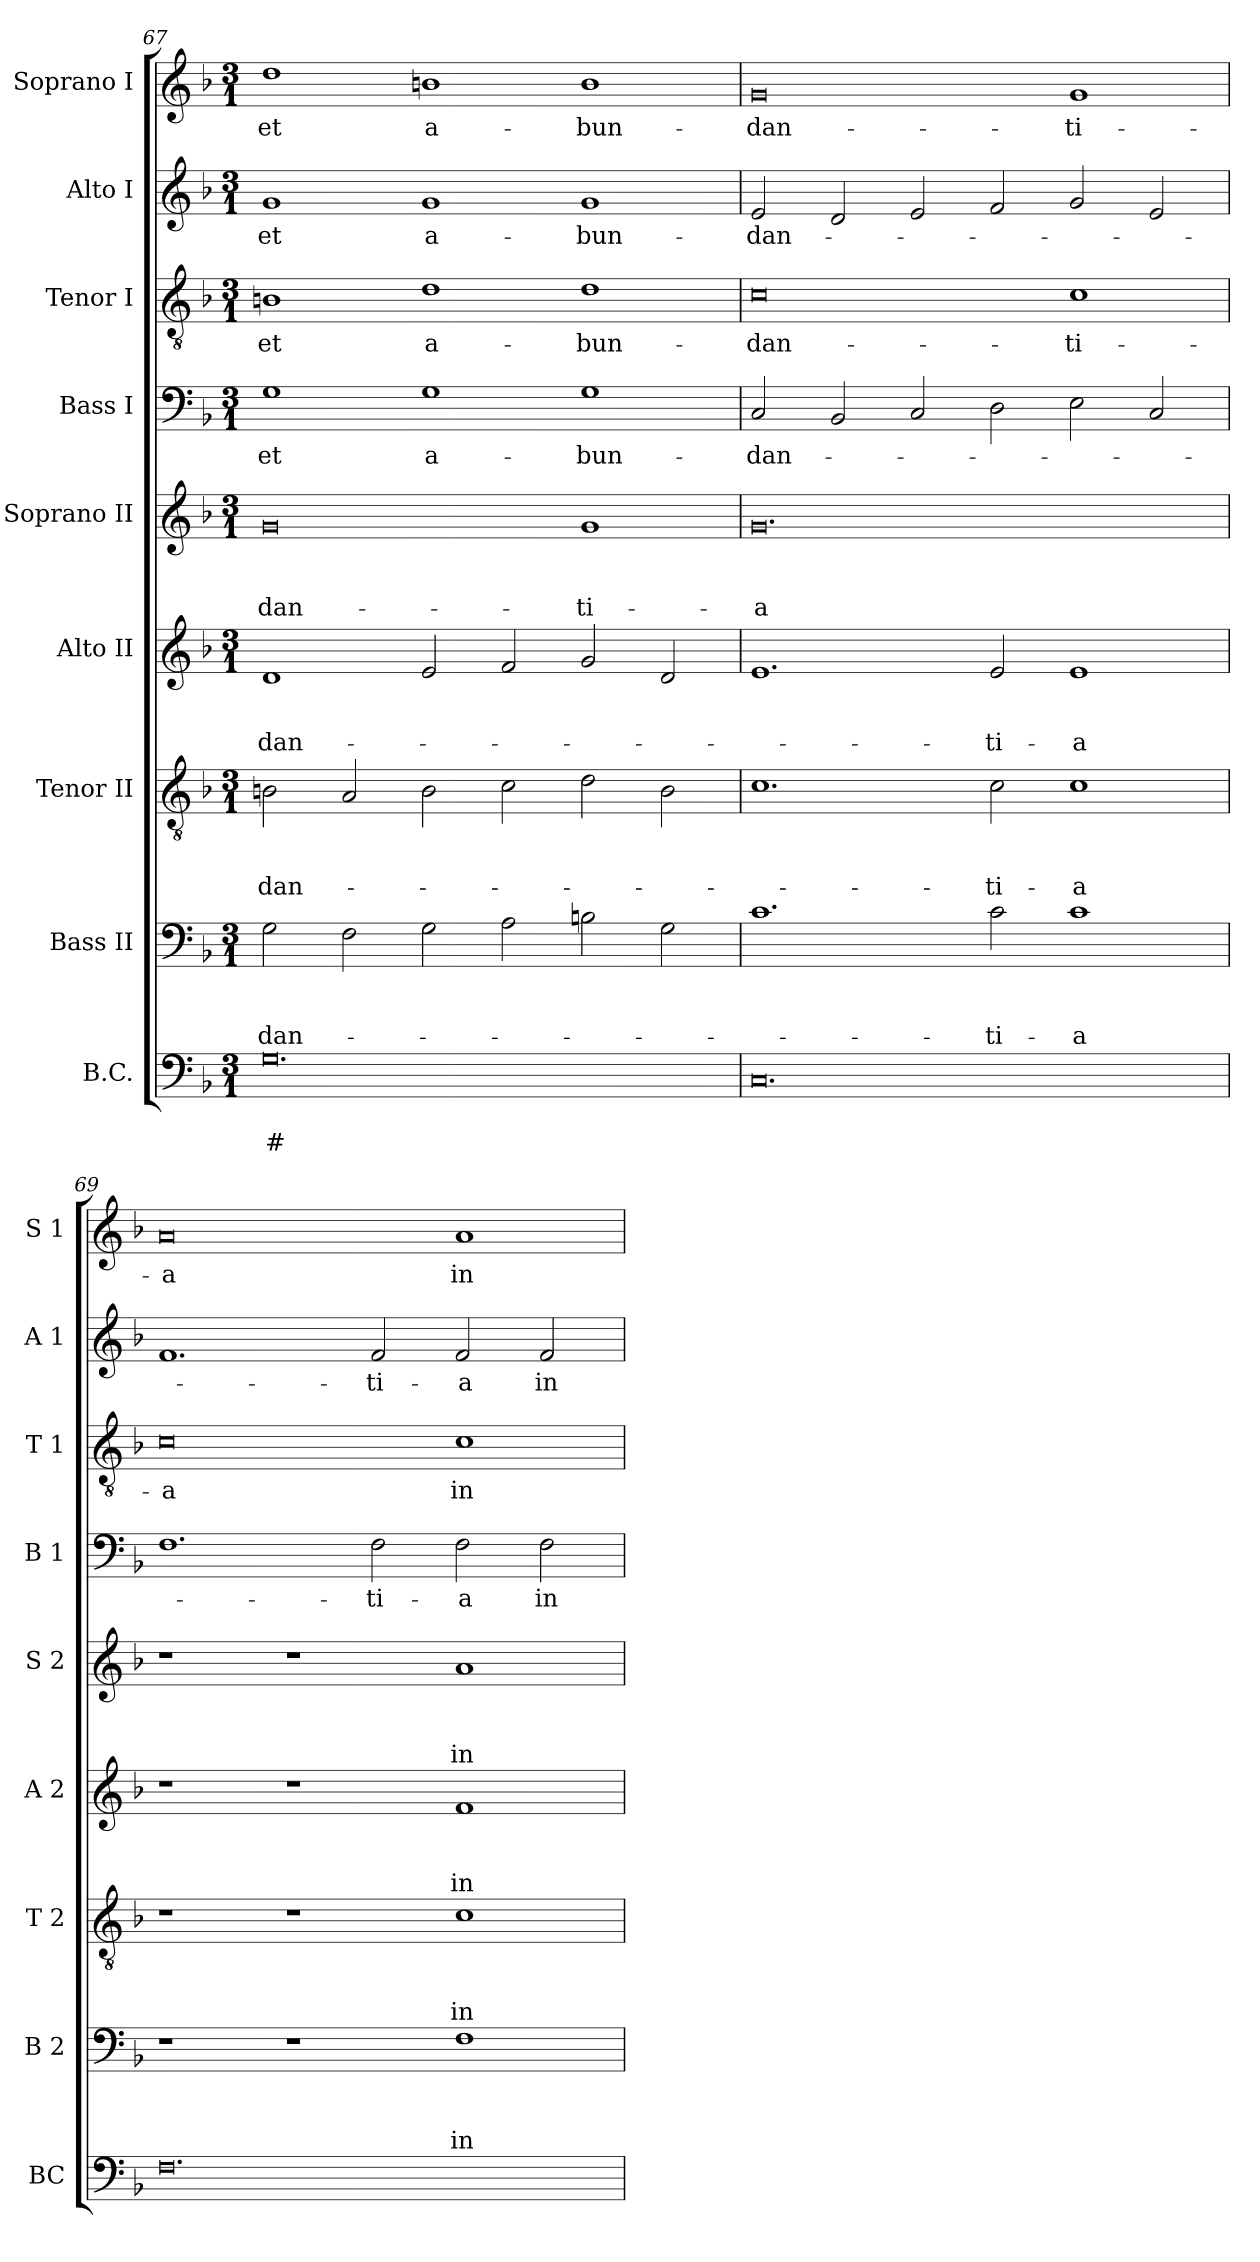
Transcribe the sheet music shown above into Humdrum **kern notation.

**kern	**text	**text	**kern	**text	**text	**text	**kern	**text	**text	**text	**kern	**text	**text	**text	**kern	**text	**text	**text	**kern	**text	**kern	**text	**kern	**text	**kern	**text
*part9	*part9	*part9	*part8	*part8	*part8	*part8	*part7	*part7	*part7	*part7	*part6	*part6	*part6	*part6	*part5	*part5	*part5	*part5	*part4	*part4	*part3	*part3	*part2	*part2	*part1	*part1
*staff9	*staff9	*staff9	*staff8	*staff8	*staff8	*staff8	*staff7	*staff7	*staff7	*staff7	*staff6	*staff6	*staff6	*staff6	*staff5	*staff5	*staff5	*staff5	*staff4	*staff4	*staff3	*staff3	*staff2	*staff2	*staff1	*staff1
*I"B.C.	*	*	*I"Bass II	*	*	*	*I"Tenor II	*	*	*	*I"Alto II	*	*	*	*I"Soprano II	*	*	*	*I"Bass I	*	*I"Tenor I	*	*I"Alto I	*	*I"Soprano I	*
*I'BC	*	*	*I'B 2	*	*	*	*I'T 2	*	*	*	*I'A 2	*	*	*	*I'S 2	*	*	*	*I'B 1	*	*I'T 1	*	*I'A 1	*	*I'S 1	*
!!LO:PB:g=z
*clefF4	*	*	*clefF4	*	*	*	*clefGv2	*	*	*	*clefG2	*	*	*	*clefG2	*	*	*	*clefF4	*	*clefGv2	*	*clefG2	*	*clefG2	*
*k[b-]	*	*	*k[b-]	*	*	*	*k[b-]	*	*	*	*k[b-]	*	*	*	*k[b-]	*	*	*	*k[b-]	*	*k[b-]	*	*k[b-]	*	*k[b-]	*
*F:	*	*	*F:	*	*	*	*F:	*	*	*	*F:	*	*	*	*F:	*	*	*	*F:	*	*F:	*	*F:	*	*F:	*
*M3/1	*	*	*M3/1	*	*	*	*M3/1	*	*	*	*M3/1	*	*	*	*M3/1	*	*	*	*M3/1	*	*M3/1	*	*M3/1	*	*M3/1	*
=67	=67	=67	=67	=67	=67	=67	=67	=67	=67	=67	=67	=67	=67	=67	=67	=67	=67	=67	=67	=67	=67	=67	=67	=67	=67	=67
!	!	!LO:LY:b	!	!	!	!LO:LY:b	!	!	!	!LO:LY:b	!	!	!	!LO:LY:b	!	!	!	!LO:LY:b	!	!LO:LY:b	!	!LO:LY:b	!	!LO:LY:b	!	!LO:LY:b
0.G	.	#	2G\	.	.	-dan-	2Bn\	.	.	-dan-	1d	.	.	-dan-	0g	.	.	-dan-	1G	et	1Bn	et	1g	et	1dd	et
.	.	.	2F\	.	.	.	2A/	.	.	.	.	.	.	.	.	.	.	.	.	.	.	.	.	.	.	.
!	!	!	!	!	!	!	!	!	!	!	!	!	!	!	!	!	!	!	!	!LO:LY:b	!	!LO:LY:b	!	!LO:LY:b	!	!LO:LY:b
.	.	.	2G\	.	.	.	2B\	.	.	.	2e/	.	.	.	.	.	.	.	1G	a-	1d	a-	1g	a-	1bn	a-
.	.	.	2A\	.	.	.	2c\	.	.	.	2f/	.	.	.	.	.	.	.	.	.	.	.	.	.	.	.
!	!	!	!	!	!	!	!	!	!	!	!	!	!	!	!	!	!	!LO:LY:b	!	!LO:LY:b	!	!LO:LY:b	!	!LO:LY:b	!	!LO:LY:b
.	.	.	2Bn\	.	.	.	2d\	.	.	.	2g/	.	.	.	1g	.	.	-ti-	1G	-bun-	1d	-bun-	1g	-bun-	1b	-bun-
.	.	.	2G\	.	.	.	2B\	.	.	.	2d/	.	.	.	.	.	.	.	.	.	.	.	.	.	.	.
=68	=68	=68	=68	=68	=68	=68	=68	=68	=68	=68	=68	=68	=68	=68	=68	=68	=68	=68	=68	=68	=68	=68	=68	=68	=68	=68
!	!	!	!	!	!	!	!	!	!	!	!	!	!	!	!	!	!	!LO:LY:b	!	!LO:LY:b	!	!LO:LY:b	!	!LO:LY:b	!	!LO:LY:b
0.C	.	.	1.c	.	.	.	1.c	.	.	.	1.e	.	.	.	0.g	.	.	-a	2C/	-dan-	0c	-dan-	2e/	-dan-	0g	-dan-
.	.	.	.	.	.	.	.	.	.	.	.	.	.	.	.	.	.	.	2BB-/	.	.	.	2d/	.	.	.
.	.	.	.	.	.	.	.	.	.	.	.	.	.	.	.	.	.	.	2C/	.	.	.	2e/	.	.	.
!	!	!	!	!	!	!LO:LY:b	!	!	!	!LO:LY:b	!	!	!	!LO:LY:b	!	!	!	!	!	!	!	!	!	!	!	!
.	.	.	2c\	.	.	-ti-	2c\	.	.	-ti-	2e/	.	.	-ti-	.	.	.	.	2D\	.	.	.	2f/	.	.	.
!	!	!	!	!	!	!LO:LY:b	!	!	!	!LO:LY:b	!	!	!	!LO:LY:b	!	!	!	!	!	!	!	!LO:LY:b	!	!	!	!LO:LY:b
.	.	.	1c	.	.	-a	1c	.	.	-a	1e	.	.	-a	.	.	.	.	2E\	.	1c	-ti-	2g/	.	1g	-ti-
.	.	.	.	.	.	.	.	.	.	.	.	.	.	.	.	.	.	.	2C/	.	.	.	2e/	.	.	.
=69	=69	=69	=69	=69	=69	=69	=69	=69	=69	=69	=69	=69	=69	=69	=69	=69	=69	=69	=69	=69	=69	=69	=69	=69	=69	=69
!	!	!	!	!	!	!	!	!	!	!	!	!	!	!	!	!	!	!	!	!	!	!LO:LY:b	!	!	!	!LO:LY:b
0.F	.	.	1r	.	.	.	1r	.	.	.	1r	.	.	.	1r	.	.	.	1.F	.	0c	-a	1.f	.	0a	-a
.	.	.	1r	.	.	.	1r	.	.	.	1r	.	.	.	1r	.	.	.	.	.	.	.	.	.	.	.
!	!	!	!	!	!	!	!	!	!	!	!	!	!	!	!	!	!	!	!	!LO:LY:b	!	!	!	!LO:LY:b	!	!
.	.	.	.	.	.	.	.	.	.	.	.	.	.	.	.	.	.	.	2F\	-ti-	.	.	2f/	-ti-	.	.
!	!	!	!	!	!	!LO:LY:b	!	!	!	!LO:LY:b	!	!	!	!LO:LY:b	!	!	!	!LO:LY:b	!	!LO:LY:b	!	!LO:LY:b	!	!LO:LY:b	!	!LO:LY:b
.	.	.	1F	.	.	in-	1c	.	.	in-	1f	.	.	in-	1a	.	.	in-	2F\	-a	1c	in	2f/	-a	1a	in
!	!	!	!	!	!	!	!	!	!	!	!	!	!	!	!	!	!	!	!	!LO:LY:b	!	!	!	!LO:LY:b	!	!
.	.	.	.	.	.	.	.	.	.	.	.	.	.	.	.	.	.	.	2F\	in	.	.	2f/	in	.	.
=	=	=	=	=	=	=	=	=	=	=	=	=	=	=	=	=	=	=	=	=	=	=	=	=	=	=
*-	*-	*-	*-	*-	*-	*-	*-	*-	*-	*-	*-	*-	*-	*-	*-	*-	*-	*-	*-	*-	*-	*-	*-	*-	*-	*-
